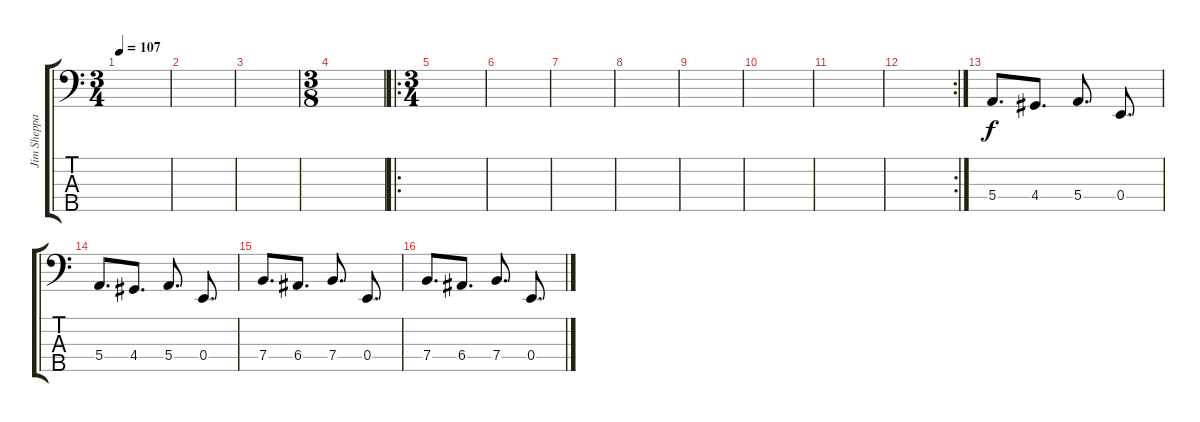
\track ("Jim Sheppard" "Jim Sheppa") {instrument electricbasspick}
\staff {score tabs}
\tuning (G2 D2 A1 E1 B0) {hide}
\ts (3 4)
\tempo 107
\clef f4
\ks c
|
|
|
\ts (3 8)
|
\ro
\ts (3 4)
|
|
|
|
|
|
|
\rc 2
|
5.4.8{d} 4.4.8{d} 5.4.8{d} 0.4.8{d} |
5.4.8{d} 4.4.8{d} 5.4.8{d} 0.4.8{d} |
7.4.8{d} 6.4.8{d} 7.4.8{d} 0.4.8{d} |
7.4.8{d} 6.4.8{d} 7.4.8{d} 0.4.8{d}
